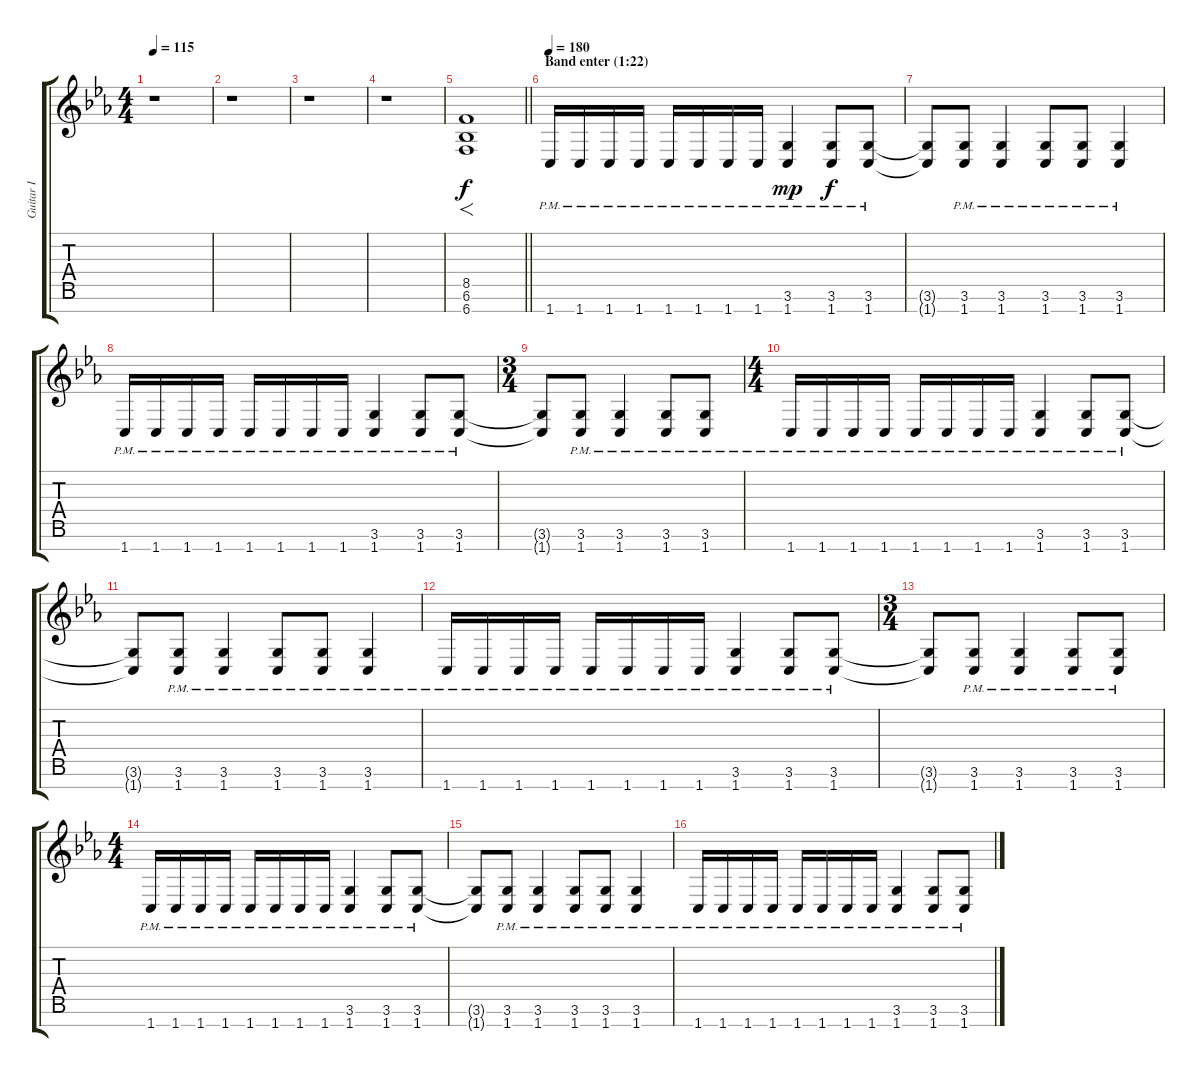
\track ("Guitar I" "Guitar I") {instrument distortionguitar}
\staff {score tabs}
\tuning (E4 B3 G3 D3 A2 E2 B1) {hide}
\ts (4 4)
\tempo 115
\clef g2
\ks eb
r.1{dy f} |
r.1 |
r.1 |
r.1 |
\barLineRight lightlight
(8.5 6.6 6.7).1{f} |
\section ("" "Band enter (1:22)")
\tempo 180
1.7{pm}.16 1.7{pm}.16 1.7{pm}.16 1.7{pm}.16 1.7{pm}.16 1.7{pm}.16 1.7{pm}.16 1.7{pm}.16 (3.6{pm} 1.7{pm}).4{dy mp} (3.6{pm} 1.7{pm}).8{dy f} (3.6{pm} 1.7{pm}).8 |
(3.6{t} 1.7{t}).8 (3.6{pm} 1.7{pm}).8 (3.6{pm} 1.7{pm}).4 (3.6{pm} 1.7{pm}).8 (3.6{pm} 1.7{pm}).8 (3.6{pm} 1.7{pm}).4 |
1.7{pm}.16 1.7{pm}.16 1.7{pm}.16 1.7{pm}.16 1.7{pm}.16 1.7{pm}.16 1.7{pm}.16 1.7{pm}.16 (3.6{pm} 1.7{pm}).4 (3.6{pm} 1.7{pm}).8 (3.6{pm} 1.7{pm}).8 |
\ts (3 4)
(3.6{t} 1.7{t}).8 (3.6{pm} 1.7{pm}).8 (3.6{pm} 1.7{pm}).4 (3.6{pm} 1.7{pm}).8 (3.6{pm} 1.7{pm}).8 |
\ts (4 4)
1.7{pm}.16 1.7{pm}.16 1.7{pm}.16 1.7{pm}.16 1.7{pm}.16 1.7{pm}.16 1.7{pm}.16 1.7{pm}.16 (3.6{pm} 1.7{pm}).4 (3.6{pm} 1.7{pm}).8 (3.6{pm} 1.7{pm}).8 |
(3.6{t} 1.7{t}).8 (3.6{pm} 1.7{pm}).8 (3.6{pm} 1.7{pm}).4 (3.6{pm} 1.7{pm}).8 (3.6{pm} 1.7{pm}).8 (3.6{pm} 1.7{pm}).4 |
1.7{pm}.16 1.7{pm}.16 1.7{pm}.16 1.7{pm}.16 1.7{pm}.16 1.7{pm}.16 1.7{pm}.16 1.7{pm}.16 (3.6{pm} 1.7{pm}).4 (3.6{pm} 1.7{pm}).8 (3.6{pm} 1.7{pm}).8 |
\ts (3 4)
(3.6{t} 1.7{t}).8 (3.6{pm} 1.7{pm}).8 (3.6{pm} 1.7{pm}).4 (3.6{pm} 1.7{pm}).8 (3.6{pm} 1.7{pm}).8 |
\ts (4 4)
1.7{pm}.16 1.7{pm}.16 1.7{pm}.16 1.7{pm}.16 1.7{pm}.16 1.7{pm}.16 1.7{pm}.16 1.7{pm}.16 (3.6{pm} 1.7{pm}).4 (3.6{pm} 1.7{pm}).8 (3.6{pm} 1.7{pm}).8 |
(3.6{t} 1.7{t}).8 (3.6{pm} 1.7{pm}).8 (3.6{pm} 1.7{pm}).4 (3.6{pm} 1.7{pm}).8 (3.6{pm} 1.7{pm}).8 (3.6{pm} 1.7{pm}).4 |
1.7{pm}.16 1.7{pm}.16 1.7{pm}.16 1.7{pm}.16 1.7{pm}.16 1.7{pm}.16 1.7{pm}.16 1.7{pm}.16 (3.6{pm} 1.7{pm}).4 (3.6{pm} 1.7{pm}).8 (3.6{pm} 1.7{pm}).8
